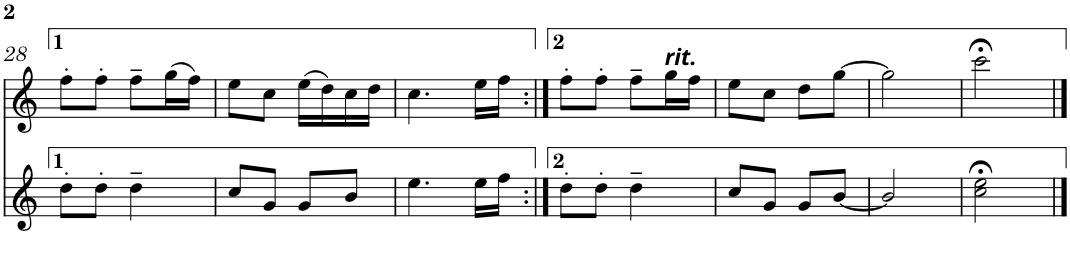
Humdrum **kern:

**kern	**kern
*part2	*part1
*staff2	*staff1
*I"Gralla 2	*I"Gralla 1
!!LO:PB:g=z
*clefG2	*clefG2
*Trd8c14	*
*k[]	*k[]
*M2/4	*M2/4
=28	=28
8dd'\L	8ff'\L
8dd'\J	8ff'\J
4dd~\	8ff~\L
.	(>16gg\L
.	16ff\JJ)
=29	=29
8cc/L	8ee\L
8g/J	8cc\J
8g/L	(>16ee\LL
.	16dd\)
8b/J	16cc\
.	16dd\JJ
=30	=30
4.ee\	4.cc\
16ee\LL	16ee\LL
16ff\JJ	16ff\JJ
=31:|!	=31:|!
8dd'\L	8ff'\L
8dd'\J	8ff'\J
4dd~\	8ff~\L
!	!LO:TX:a:Bi:t=rit.
.	16gg\L
.	16ff\JJ
=32	=32
8cc/L	8ee\L
8g/J	8cc\J
8g/L	8dd\L
[8b/J	[8gg\J
=33	=33
2b/]	2gg\]
=34	=34
2cc\;< 2ee\;<	2ccc;<\
==	==
*-	*-
